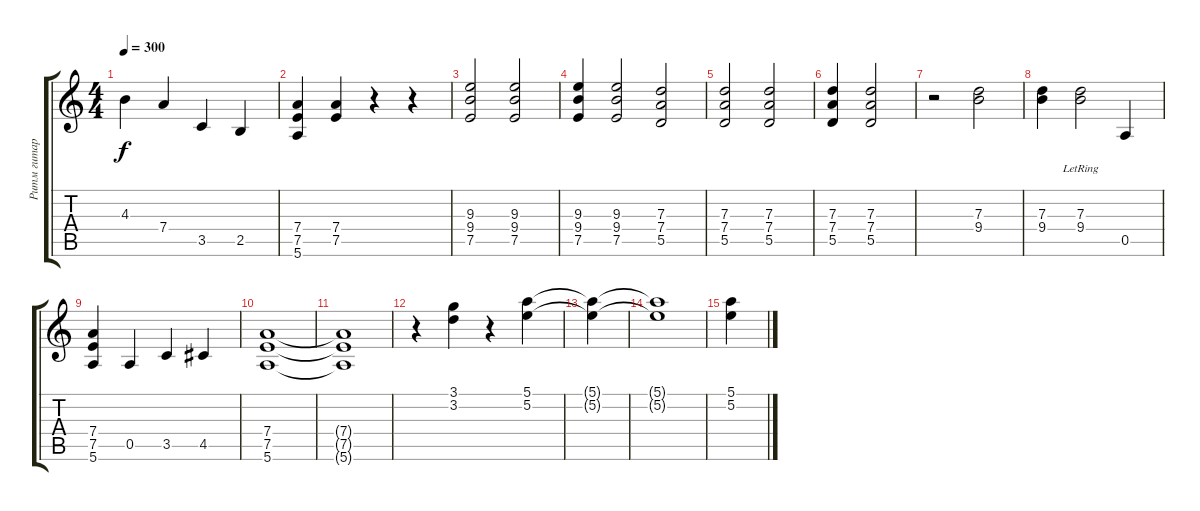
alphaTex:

\track ("Ритм гитара" "Ритм гитар") {instrument overdrivenguitar}
\staff {score tabs}
\tuning (E4 B3 G3 D3 A2 E2) {hide}
\ts (4 4)
\tempo 300
\clef g2
\ks c
4.3.4{dy f} 7.4.4 3.5.4 2.5.4 |
(7.4 7.5 5.6).4 (7.4 7.5).4 r.4 r.4 |
(9.3 9.4 7.5).2 (9.3 9.4 7.5).2 |
(9.3 9.4 7.5).4 (9.3 9.4 7.5).2 (7.3 7.4 5.5).2 |
(7.3 7.4 5.5).2 (7.3 7.4 5.5).2 |
(7.3 7.4 5.5).4 (7.3 7.4 5.5).2 |
r.2 (7.3 9.4).2 |
(7.3 9.4).4 (7.3{lr} 9.4).2 0.5.4 |
(7.4 7.5 5.6).4 0.5.4 3.5.4 4.5.4 |
(7.4 7.5 5.6).1 |
(7.4{t} 7.5{t} 5.6{t}).1 |
r.4 (3.1 3.2).4 r.4 (5.1 5.2).4 |
(5.1{t} 5.2{t}).4 |
(5.1{t} 5.2{t}).1 |
(5.1 5.2).4
